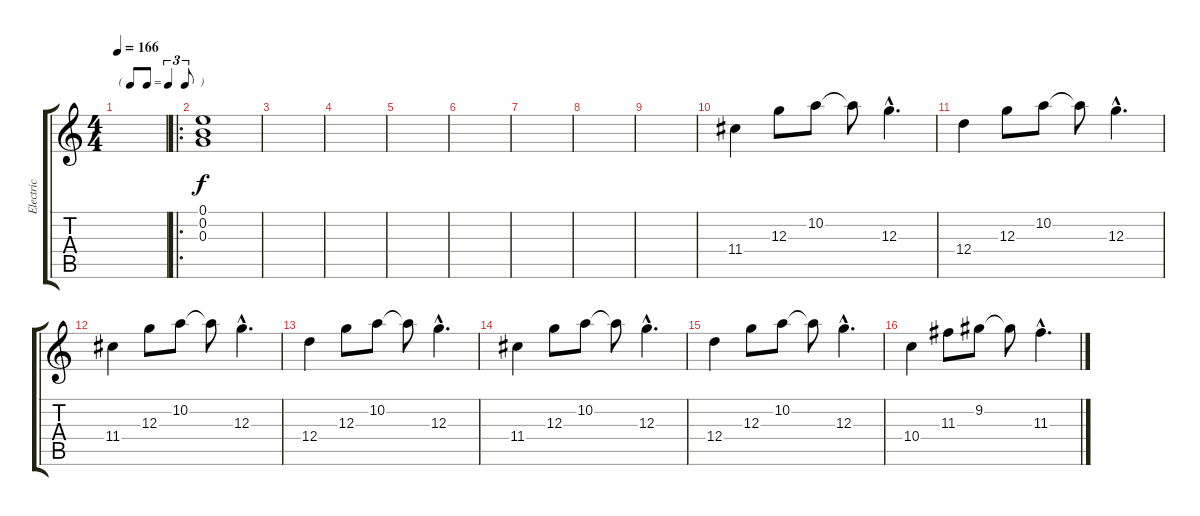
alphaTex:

\track ("Electric" "Electric") {instrument electricguitarclean}
\staff {score tabs}
\tuning (E4 B3 G3 D3 A2 E2) {hide}
\ts (4 4)
\tf triplet8th
\tempo 166
\clef g2
\ks c
|
\ro
(0.1 0.2 0.3).1 |
|
|
|
|
|
|
|
11.4.4 12.3.8 10.2.8 10.2{t}.8 12.3{hac}.4{d} |
12.4.4 12.3.8 10.2.8 10.2{t}.8 12.3{hac}.4{d} |
11.4.4 12.3.8 10.2.8 10.2{t}.8 12.3{hac}.4{d} |
12.4.4 12.3.8 10.2.8 10.2{t}.8 12.3{hac}.4{d} |
11.4.4 12.3.8 10.2.8 10.2{t}.8 12.3{hac}.4{d} |
12.4.4 12.3.8 10.2.8 10.2{t}.8 12.3{hac}.4{d} |
10.4.4 11.3.8 9.2.8 9.2{t}.8 11.3{hac}.4{d}
